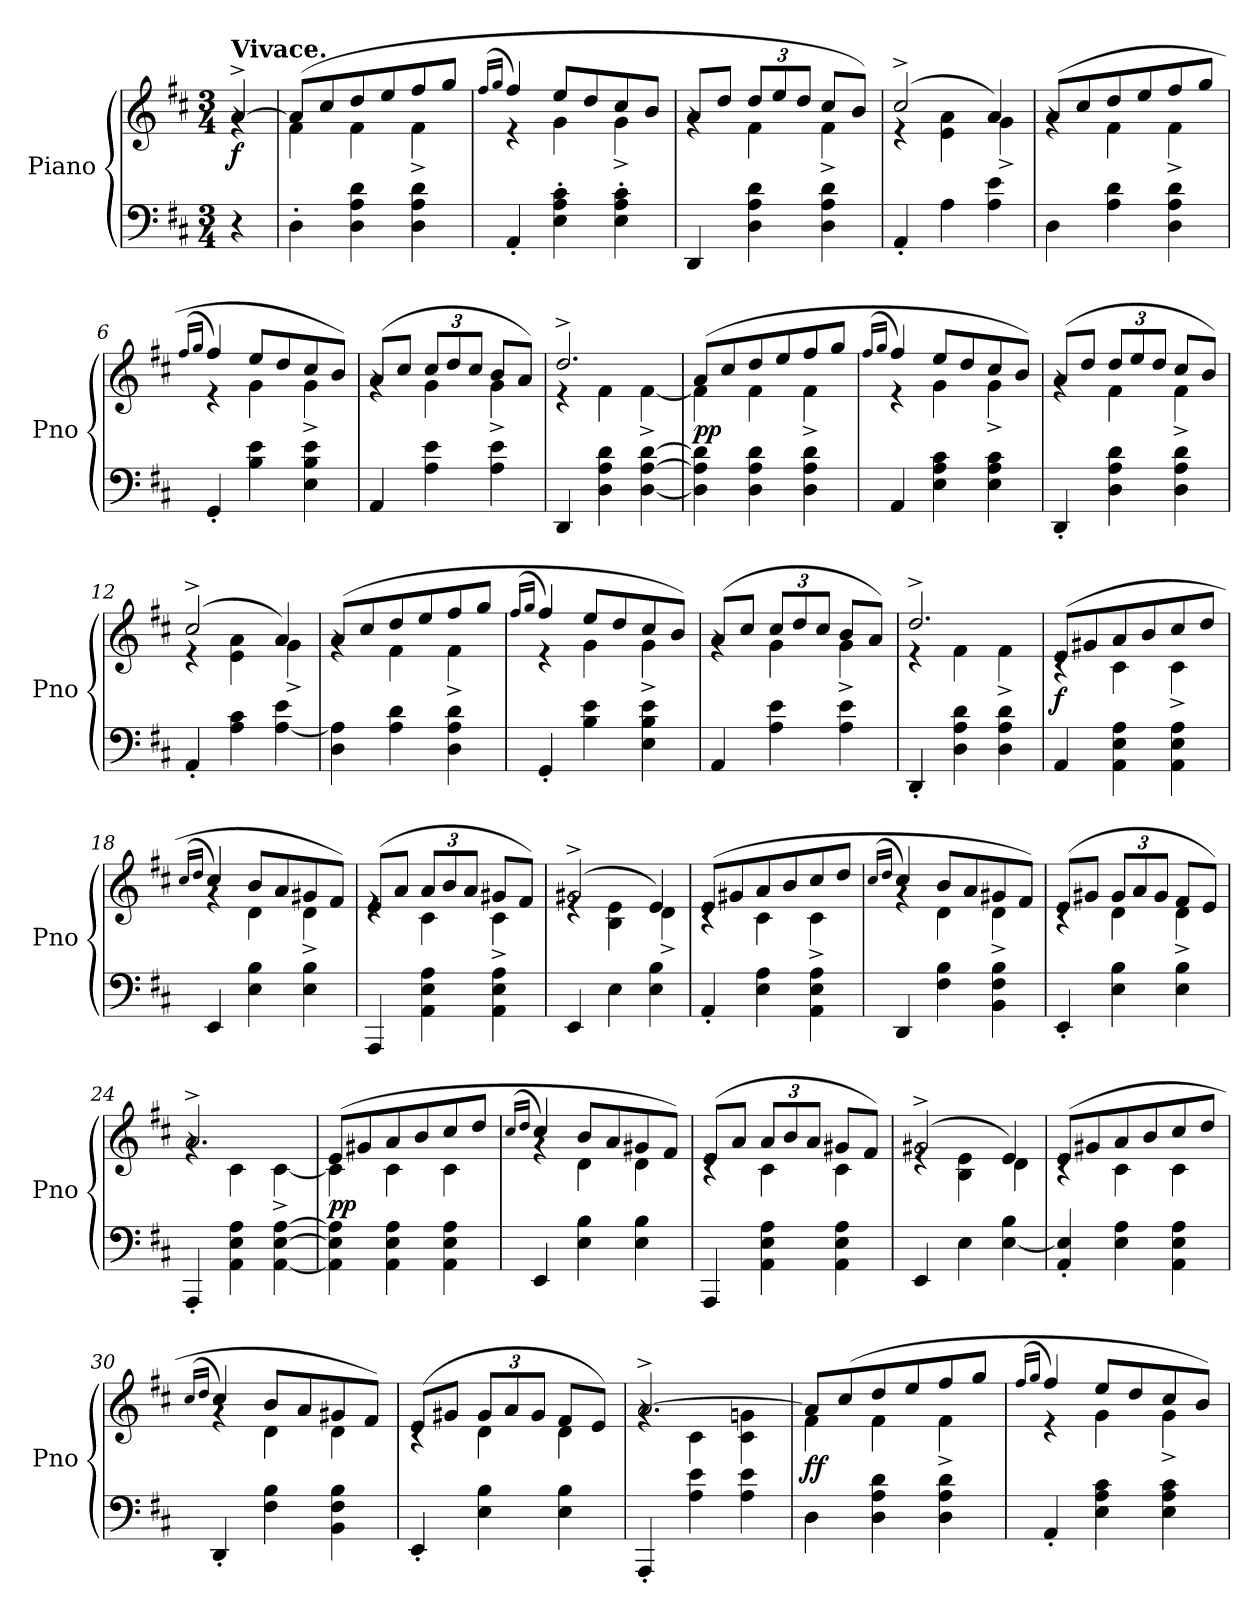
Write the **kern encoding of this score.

**kern	**kern	**dynam
*part1	*part1	*part1
*staff2	*staff1	*staff1/2
*I"Piano	*	*
*I'Pno	*	*
*clefF4	*clefG2	*
*k[f#c#]	*k[f#c#]	*
*M3/4	*M3/4	*
=	=	=
*	*^	*
!	!LO:TX:a:B:t=Vivace.	!	!
!	!	!	!LO:DY:b
4r	[4a^/	4rg	f
=1	=1	=1	=1
4D'\	(8a/L]	4f#\	.
.	8cc#/	.	.
4D\ 4A\ 4d\	8dd/	4f#\	.
.	8ee/	.	.
4D\ 4A\ 4d\	8ff#/	4f#^\	.
.	8gg/J	.	.
=2	=2	=2	=2
.	(16qff#/LL	.	.
.	16qgg/JJ	.	.
4AA'/	4ff#/)	4r	.
4E\' 4A\' 4c#\'	8ee/L	4g\	.
.	8dd/	.	.
4E\' 4A\' 4c#\'	8cc#/	4g^\	.
.	8b/J	.	.
=3	=3	=3	=3
4DD/	8a/L	4rg	.
.	8dd/J	.	.
*	*Xbrackettup	*	*
4D\ 4A\ 4d\	12dd/L	4f#\	.
.	12ee/	.	.
.	12dd/J	.	.
4D\ 4A\ 4d\	8cc#/L	4f#^\	.
.	8b/J)	.	.
=4	=4	=4	=4
4AA'/	(2cc#^/	4r	.
4A\	.	4e\ 4a\	.
4A\ 4e\	4a/)	4g^\	.
=5	=5	=5	=5
4D\	(8a/L	4rg	.
.	8cc#/	.	.
4A\ 4d\	8dd/	4f#\	.
.	8ee/	.	.
4D\ 4A\ 4d\	8ff#/	4f#^\	.
.	8gg/J	.	.
!!LO:LB:g=z	!!
=6	=6	=6	=6
.	(16qff#/LL	.	.
.	16qgg/JJ	.	.
4GG'/	4ff#/)	4r	.
4B\ 4e\	8ee/L	4g\	.
.	8dd/	.	.
4E\ 4B\ 4e\	8cc#/	4g^\	.
.	8b/J)	.	.
=7	=7	=7	=7
4AA/	(8a/L	4rg	.
.	8cc#/J	.	.
4A\ 4e\	12cc#/L	4g\	.
.	12dd/	.	.
.	12cc#/J	.	.
4A\ 4e\	8b/L	4g^\	.
.	8a/J)	.	.
=8	=8	=8	=8
4DD/	2.dd^/	4r	.
4D\ 4A\ 4d\	.	4f#\	.
[4D\ [4A\ [4d\	.	[4f#^\	.
=9	=9	=9	=9
!	!	!	!LO:DY:b
4D\] 4A\] 4d\]	(8a/L	4f#\]	pp
.	8cc#/	.	.
4D\ 4A\ 4d\	8dd/	4f#\	.
.	8ee/	.	.
4D\ 4A\ 4d\	8ff#/	4f#^\	.
.	8gg/J	.	.
=10	=10	=10	=10
.	(16qff#/LL	.	.
.	16qgg/JJ	.	.
4AA/	4ff#/)	4r	.
4E\ 4A\ 4c#\	8ee/L	4g\	.
.	8dd/	.	.
4E\ 4A\ 4c#\	8cc#/	4g^\	.
.	8b/J)	.	.
!!LO:LB:g=z	!!
=11	=11	=11	=11
4DD'/	(8a/L	4rg	.
.	8dd/J	.	.
4D\ 4A\ 4d\	12dd/L	4f#\	.
.	12ee/	.	.
.	12dd/J	.	.
4D\ 4A\ 4d\	8cc#/L	4f#^\	.
.	8b/J)	.	.
=12	=12	=12	=12
4AA'/	(2cc#^/	4r	.
4A\ 4c#\	.	4e\ 4a\	.
[4A\ 4e\	4a/)	4g^\	.
=13	=13	=13	=13
4D\ 4A\]	(8a/L	4rg	.
.	8cc#/	.	.
4A\ 4d\	8dd/	4f#\	.
.	8ee/	.	.
4D\ 4A\ 4d\	8ff#/	4f#^\	.
.	8gg/J	.	.
=14	=14	=14	=14
.	(16qff#/LL	.	.
.	16qgg/JJ	.	.
4GG'/	4ff#/)	4r	.
4B\ 4e\	8ee/L	4g\	.
.	8dd/	.	.
4E\ 4B\ 4e\	8cc#/	4g^\	.
.	8b/J)	.	.
=15	=15	=15	=15
4AA/	(8a/L	4rg	.
.	8cc#/J	.	.
4A\ 4e\	12cc#/L	4g\	.
.	12dd/	.	.
.	12cc#/J	.	.
4A\ 4e\	8b/L	4g^\	.
.	8a/J)	.	.
!!LO:LB:g=z	!!
=16	=16	=16	=16
4DD'/	2.dd^/	4r	.
4D\ 4A\ 4d\	.	4f#\	.
4D\ 4A\ 4d\	.	4f#^\	.
=17	=17	=17	=17
!	!	!	!LO:DY:b
4AA/	(8e/L	4rc	f
.	8g#X/	.	.
4AA\ 4E\ 4A\	8a/	4c#\	.
.	8b/	.	.
4AA\ 4E\ 4A\	8cc#/	4c#^\	.
.	8dd/J	.	.
=18	=18	=18	=18
.	(16qcc#/LL	.	.
.	16qdd/JJ	.	.
4EE/	4cc#/)	4rg	.
4E\ 4B\	8b/L	4d\	.
.	8a/	.	.
4E\ 4B\	8g#X/	4d^\	.
.	8f#/J)	.	.
=19	=19	=19	=19
4AAA/	(8e/L	4re	.
.	8a/J	.	.
4AA\ 4E\ 4A\	12a/L	4c#\	.
.	12b/	.	.
.	12a/J	.	.
4AA\ 4E\ 4A\	8g#X/L	4c#^\	.
.	8f#/J)	.	.
=20	=20	=20	=20
4EE/	(2g#X^/	4re	.
4E\	.	4B\ 4e\	.
4E\ 4B\	4e/)	4d^\	.
=21	=21	=21	=21
4AA'/	(8e/L	4rc	.
.	8g#X/	.	.
4E\ 4A\	8a/	4c#\	.
.	8b/	.	.
4AA\ 4E\ 4A\	8cc#/	4c#^\	.
.	8dd/J	.	.
!!LO:LB:g=z	!!
=22	=22	=22	=22
.	(16qcc#/LL	.	.
.	16qdd/JJ	.	.
4DD/	4cc#/)	4rg	.
4F#\ 4B\	8b/L	4d\	.
.	8a/	.	.
4BB\ 4F#\ 4B\	8g#X/	4d^\	.
.	8f#/J)	.	.
=23	=23	=23	=23
4EE'/	(8e/L	4rc	.
.	8g#X/J	.	.
4E\ 4B\	12g#/L	4d\	.
.	12a/	.	.
.	12g#/J	.	.
4E\ 4B\	8f#/L	4d^\	.
.	8e/J)	.	.
=24	=24	=24	=24
4AAA'/	2.a^/	4rg	.
4AA\ 4E\ 4A\	.	4c#\	.
[4AA\ [4E\ [4A\	.	[4c#^\	.
=25	=25	=25	=25
!	!	!	!LO:DY:b
4AA\] 4E\] 4A\]	(8e/L	4c#\]	pp
.	8g#X/	.	.
4AA\ 4E\ 4A\	8a/	4c#\	.
.	8b/	.	.
4AA\ 4E\ 4A\	8cc#/	4c#\	.
.	8dd/J	.	.
=26	=26	=26	=26
.	(16qcc#/LL	.	.
.	16qdd/JJ	.	.
4EE/	4cc#/)	4rg	.
4E\ 4B\	8b/L	4d\	.
.	8a/	.	.
4E\ 4B\	8g#X/	4d\	.
.	8f#/J)	.	.
!!LO:LB:g=z	!!
=27	=27	=27	=27
4AAA/	(8e/L	4rc	.
.	8a/J	.	.
4AA\ 4E\ 4A\	12a/L	4c#\	.
.	12b/	.	.
.	12a/J	.	.
4AA\ 4E\ 4A\	8g#X/L	4c#\	.
.	8f#/J)	.	.
=28	=28	=28	=28
4EE/	(2g#X^/	4re	.
4E\	.	4B\ 4e\	.
[4E\ 4B\	4e/)	4d\	.
=29	=29	=29	=29
4AA/' 4E/]'	(8e/L	4rc	.
.	8g#X/	.	.
4E\ 4A\	8a/	4c#\	.
.	8b/	.	.
4AA\ 4E\ 4A\	8cc#/	4c#\	.
.	8dd/J	.	.
=30	=30	=30	=30
.	(16qcc#/LL	.	.
.	16qdd/JJ	.	.
4DD'/	4cc#/)	4rg	.
4F#\ 4B\	8b/L	4d\	.
.	8a/	.	.
4BB\ 4F#\ 4B\	8g#X/	4d\	.
.	8f#/J)	.	.
=31	=31	=31	=31
4EE'/	(8e/L	4rc	.
.	8g#X/J	.	.
4E\ 4B\	12g#/L	4d\	.
.	12a/	.	.
.	12g#/J	.	.
4E\ 4B\	8f#/L	4d\	.
.	8e/J)	.	.
=32	=32	=32	=32
4AAA'/	[2.a^/	4rg	.
4A\ 4e\	.	4c#\	.
4A\ 4e\	.	4c#\ 4gn\	.
!!LO:PB:g=z	!!
=33	=33	=33	=33
!	!	!	!LO:DY:b
4D\	8a/L]	4f#\	ff
.	(8cc#/	.	.
4D\ 4A\ 4d\	8dd/	4f#\	.
.	8ee/	.	.
4D\ 4A\ 4d\	8ff#/	4f#^\	.
.	8gg/J	.	.
=34	=34	=34	=34
.	(16qff#/LL	.	.
.	16qgg/JJ	.	.
4AA'/	4ff#/)	4r	.
4E\ 4A\ 4c#\	8ee/L	4g\	.
.	8dd/	.	.
4E\ 4A\ 4c#\	8cc#/	4g^\	.
.	8b/J)	.	.
*	*v	*v	*
=	=	=
*-	*-	*-
